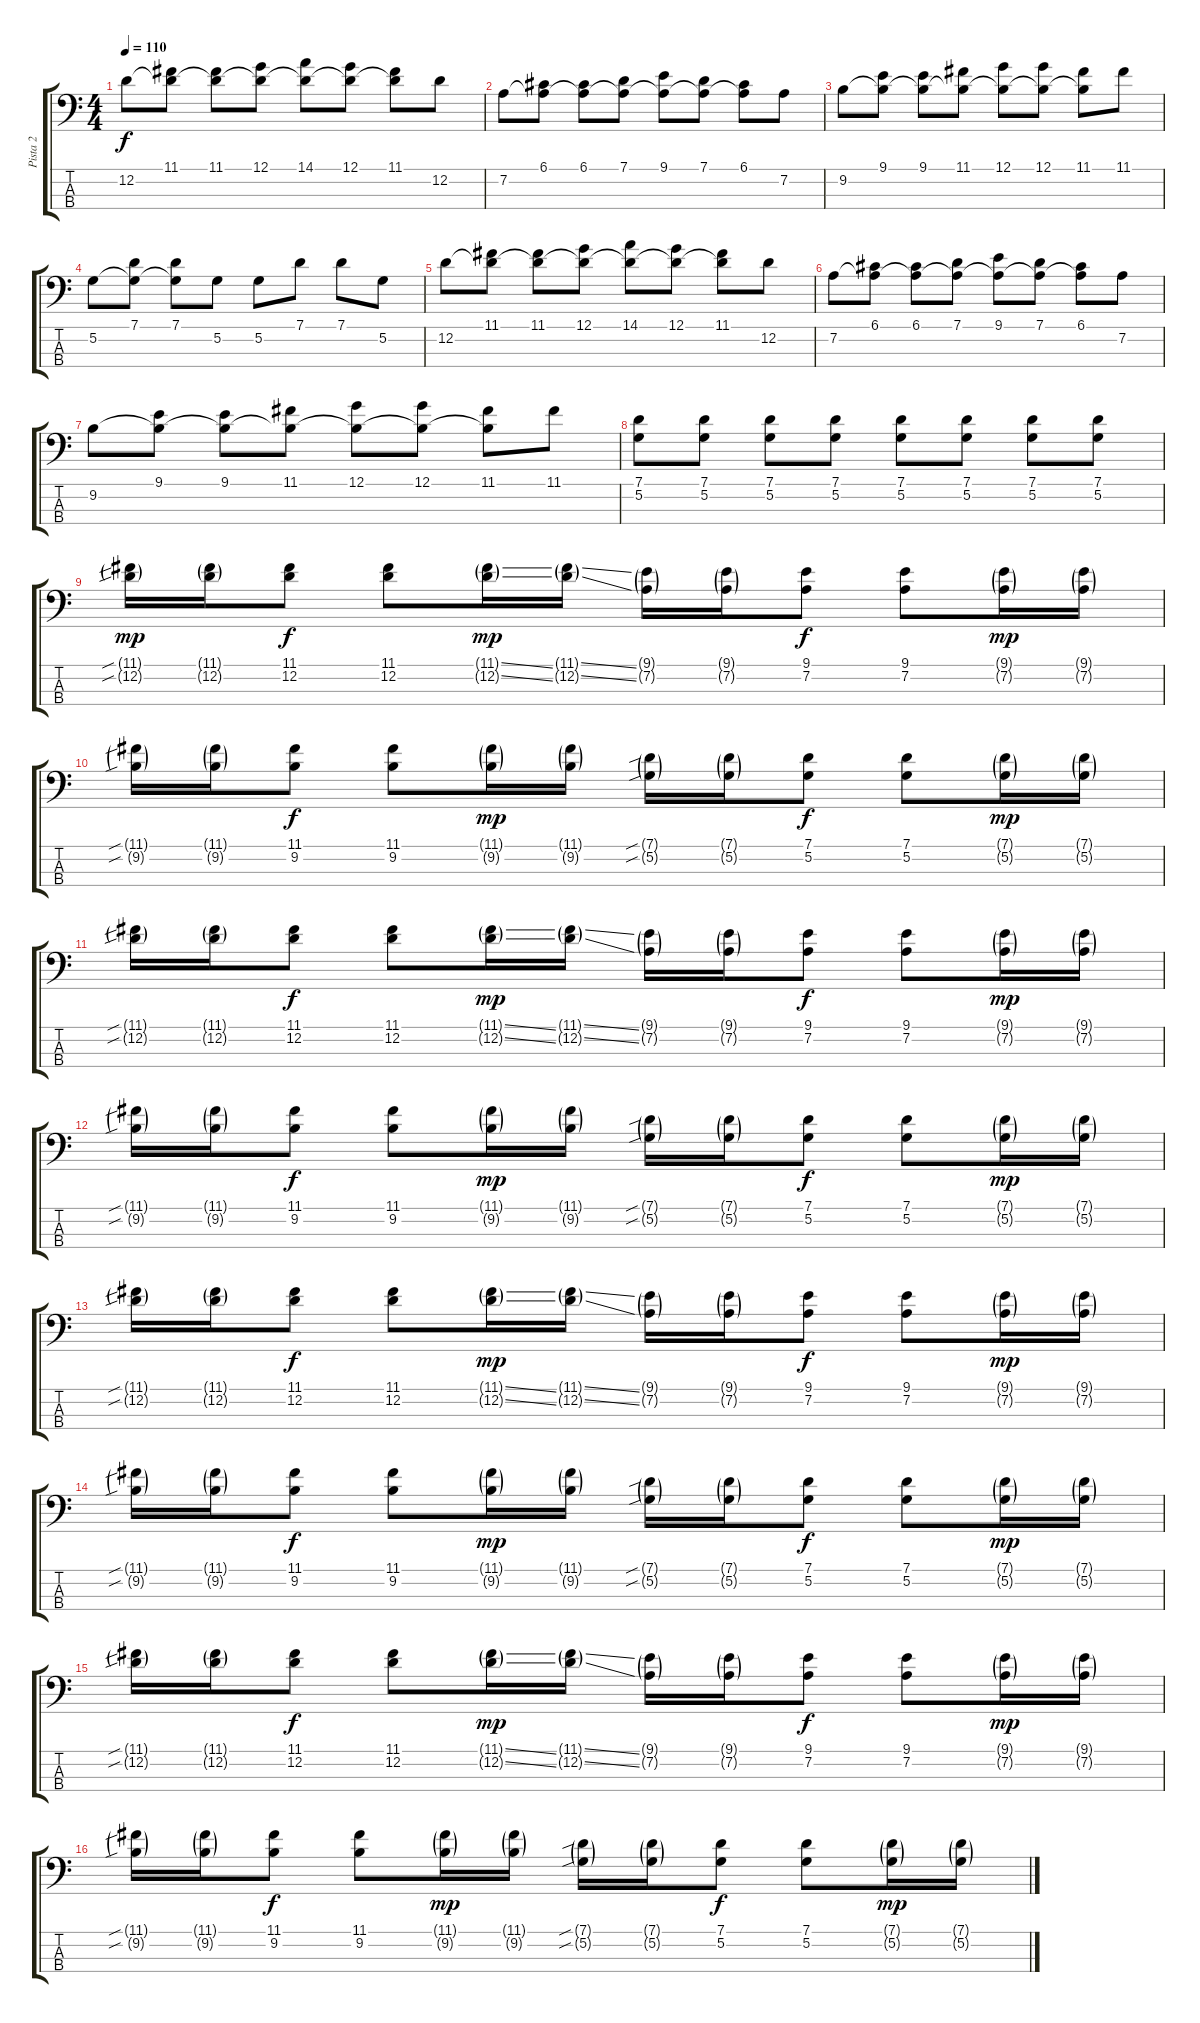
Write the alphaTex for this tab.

\track ("Pista 2" "Pista 2") {instrument electricbasspick}
\staff {score tabs}
\tuning (G2 D2 A1 E1) {hide}
\ts (4 4)
\tempo 110
\clef f4
\ks c
12.2.8{dy f} (11.1 12.2{t}).8 (11.1 12.2{t}).8 (12.1 12.2{t}).8 (14.1 12.2{t}).8 (12.1 12.2{t}).8 (11.1 12.2{t}).8 12.2.8 |
7.2.8 (6.1 7.2{t}).8 (6.1 7.2{t}).8 (7.1 7.2{t}).8 (9.1 7.2{t}).8 (7.1 7.2{t}).8 (6.1 7.2{t}).8 7.2.8 |
9.2.8 (9.1 9.2{t}).8 (9.1 9.2{t}).8 (11.1 9.2{t}).8 (12.1 9.2{t}).8 (12.1 9.2{t}).8 (11.1 9.2{t}).8 11.1.8 |
5.2.8 (7.1 5.2{t}).8 (7.1 5.2{t}).8 5.2.8 5.2.8 7.1.8 7.1.8 5.2.8 |
12.2.8 (11.1 12.2{t}).8 (11.1 12.2{t}).8 (12.1 12.2{t}).8 (14.1 12.2{t}).8 (12.1 12.2{t}).8 (11.1 12.2{t}).8 12.2.8 |
7.2.8 (6.1 7.2{t}).8 (6.1 7.2{t}).8 (7.1 7.2{t}).8 (9.1 7.2{t}).8 (7.1 7.2{t}).8 (6.1 7.2{t}).8 7.2.8 |
9.2.8 (9.1 9.2{t}).8 (9.1 9.2{t}).8 (11.1 9.2{t}).8 (12.1 9.2{t}).8 (12.1 9.2{t}).8 (11.1 9.2{t}).8 11.1.8 |
(7.1 5.2).8 (7.1 5.2).8 (7.1 5.2).8 (7.1 5.2).8 (7.1 5.2).8 (7.1 5.2).8 (7.1 5.2).8 (7.1 5.2).8 |
(11.1{sib g} 12.2{sib g}).16{dy mp} (11.1{g} 12.2{g}).16 (11.1 12.2).8{dy f} (11.1 12.2).8 (11.1{ss g} 12.2{ss g}).16{dy mp} (11.1{ss g} 12.2{ss g}).16 (9.1{g} 7.2{g}).16 (9.1{g} 7.2{g}).16 (9.1 7.2).8{dy f} (9.1 7.2).8 (9.1{g} 7.2{g}).16{dy mp} (9.1{g} 7.2{g}).16 |
(11.1{sib g} 9.2{sib g}).16 (11.1{g} 9.2{g}).16 (11.1 9.2).8{dy f} (11.1 9.2).8 (11.1{g} 9.2{g}).16{dy mp} (11.1{g} 9.2{g}).16 (7.1{sib g} 5.2{sib g}).16 (7.1{g} 5.2{g}).16 (7.1 5.2).8{dy f} (7.1 5.2).8 (7.1{g} 5.2{g}).16{dy mp} (7.1{g} 5.2{g}).16 |
(11.1{sib g} 12.2{sib g}).16 (11.1{g} 12.2{g}).16 (11.1 12.2).8{dy f} (11.1 12.2).8 (11.1{ss g} 12.2{ss g}).16{dy mp} (11.1{ss g} 12.2{ss g}).16 (9.1{g} 7.2{g}).16 (9.1{g} 7.2{g}).16 (9.1 7.2).8{dy f} (9.1 7.2).8 (9.1{g} 7.2{g}).16{dy mp} (9.1{g} 7.2{g}).16 |
(11.1{sib g} 9.2{sib g}).16 (11.1{g} 9.2{g}).16 (11.1 9.2).8{dy f} (11.1 9.2).8 (11.1{g} 9.2{g}).16{dy mp} (11.1{g} 9.2{g}).16 (7.1{sib g} 5.2{sib g}).16 (7.1{g} 5.2{g}).16 (7.1 5.2).8{dy f} (7.1 5.2).8 (7.1{g} 5.2{g}).16{dy mp} (7.1{g} 5.2{g}).16 |
(11.1{sib g} 12.2{sib g}).16 (11.1{g} 12.2{g}).16 (11.1 12.2).8{dy f} (11.1 12.2).8 (11.1{ss g} 12.2{ss g}).16{dy mp} (11.1{ss g} 12.2{ss g}).16 (9.1{g} 7.2{g}).16 (9.1{g} 7.2{g}).16 (9.1 7.2).8{dy f} (9.1 7.2).8 (9.1{g} 7.2{g}).16{dy mp} (9.1{g} 7.2{g}).16 |
(11.1{sib g} 9.2{sib g}).16 (11.1{g} 9.2{g}).16 (11.1 9.2).8{dy f} (11.1 9.2).8 (11.1{g} 9.2{g}).16{dy mp} (11.1{g} 9.2{g}).16 (7.1{sib g} 5.2{sib g}).16 (7.1{g} 5.2{g}).16 (7.1 5.2).8{dy f} (7.1 5.2).8 (7.1{g} 5.2{g}).16{dy mp} (7.1{g} 5.2{g}).16 |
(11.1{sib g} 12.2{sib g}).16 (11.1{g} 12.2{g}).16 (11.1 12.2).8{dy f} (11.1 12.2).8 (11.1{ss g} 12.2{ss g}).16{dy mp} (11.1{ss g} 12.2{ss g}).16 (9.1{g} 7.2{g}).16 (9.1{g} 7.2{g}).16 (9.1 7.2).8{dy f} (9.1 7.2).8 (9.1{g} 7.2{g}).16{dy mp} (9.1{g} 7.2{g}).16 |
(11.1{sib g} 9.2{sib g}).16 (11.1{g} 9.2{g}).16 (11.1 9.2).8{dy f} (11.1 9.2).8 (11.1{g} 9.2{g}).16{dy mp} (11.1{g} 9.2{g}).16 (7.1{sib g} 5.2{sib g}).16 (7.1{g} 5.2{g}).16 (7.1 5.2).8{dy f} (7.1 5.2).8 (7.1{g} 5.2{g}).16{dy mp} (7.1{g} 5.2{g}).16
